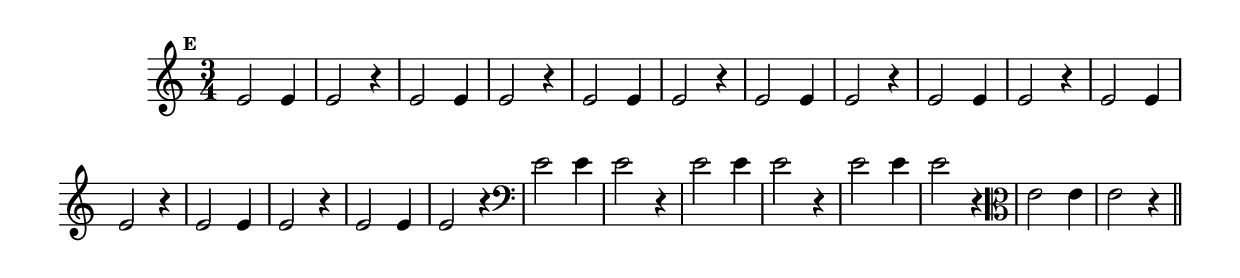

\version "2.14.2"

%\header { texidoc="Perguntas e Respostas"}

\relative c' {

  \override Staff.TimeSignature #'style = #'()
  \time 3/4 
  \override Score.BarNumber #'transparent = ##t
                                %\override Score.RehearsalMark #'font-family = #'roman
  \override Score.RehearsalMark #'font-size = #-2
  \override Score.BarNumber #'transparent = ##t
  \set Score.markFormatter = #format-mark-numbers

  \mark 5 

                                % CLARINETE

  \tag #'cl {
    e2 e4 e2 r4
  }

                                % FLAUTA

  \tag #'fl {
    e2 e4 e2 r4
  }

                                % OBOÉ

  \tag #'ob {
    e2 e4 e2 r4
  }

                                % SAX ALTO

  \tag #'saxa {
    e2 e4 e2 r4
  }

                                % SAX TENOR

  \tag #'saxt {
    e2 e4 e2 r4
  }

                                % SAX GENES

  \tag #'saxg {
    e2 e4 e2 r4
  }

                                % TROMPETE

  \tag #'tpt {
    e2 e4 e2 r4
  }

                                % TROMPA

  \tag #'tpa {
    e2 e4 e2 r4
  }


                                % TROMBONE

  \tag #'tbn {
    \clef bass
    e2 e4 e2 r4
  }

                                % TUBA MIB

  \tag #'tbamib {
    \clef bass
    e2 e4 e2 r4
  }

                                % TUBA SIB

  \tag #'tbasib {
    \clef bass
    e2 e4 e2 r4
  }


                                % VIOLA

  \tag #'vla {
    \clef alto
    e2 e4 e2 r4
  }

                                % FINAL

  \bar "||"

}
